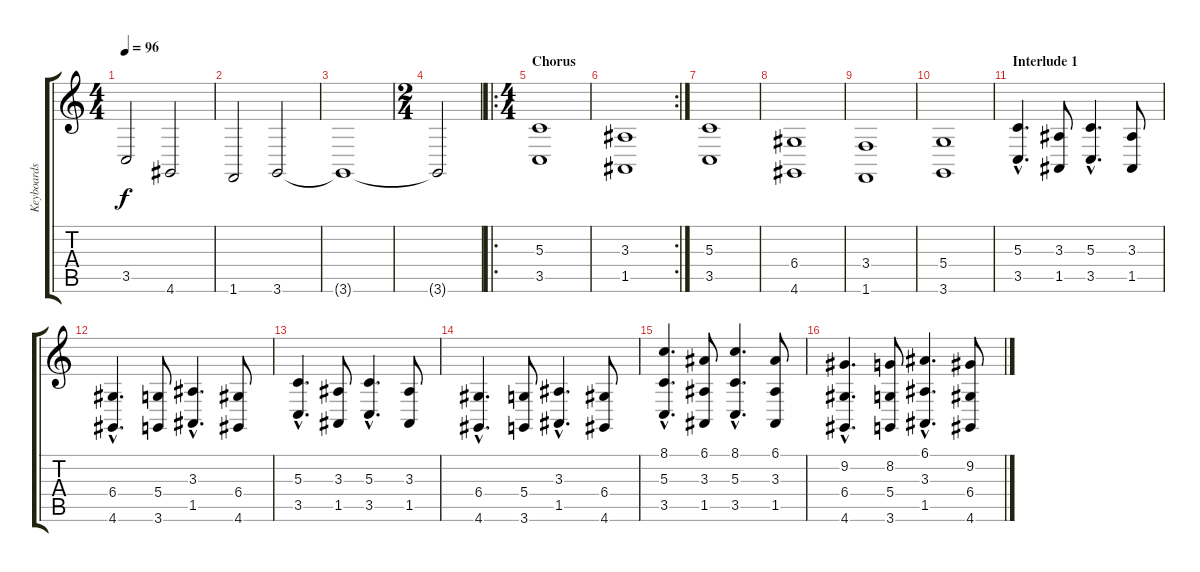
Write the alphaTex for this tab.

\track ("Keyboards" "Keyboards") {instrument stringensemble1}
\staff {score tabs}
\tuning (E4 B3 G3 D3 A2 E2) {hide}
\ts (4 4)
\tempo 96
\clef g2
\ks c
3.5.2{dy f} 4.6.2 |
1.6.2 3.6.2 |
3.6{t}.1 |
\ts (2 4)
3.6{t}.2 |
\ro
\ts (4 4)
\section ("" "Chorus")
(5.3 3.5).1 |
\rc 2
(3.3 1.5).1 |
(5.3 3.5).1 |
(6.4 4.6).1 |
(3.4 1.6).1 |
(5.4 3.6).1 |
\section ("" "Interlude 1")
(5.3{hac} 3.5{hac}).4{d} (3.3 1.5).8 (5.3{hac} 3.5{hac}).4{d} (3.3 1.5).8 |
(6.4{hac} 4.6{hac}).4{d} (5.4 3.6).8 (3.3{hac} 1.5{hac}).4{d} (6.4 4.6).8 |
(5.3{hac} 3.5{hac}).4{d} (3.3 1.5).8 (5.3{hac} 3.5{hac}).4{d} (3.3 1.5).8 |
(6.4{hac} 4.6{hac}).4{d} (5.4 3.6).8 (3.3{hac} 1.5{hac}).4{d} (6.4 4.6).8 |
(8.1{hac} 5.3{hac} 3.5{hac}).4{d} (6.1 3.3 1.5).8 (8.1{hac} 5.3{hac} 3.5{hac}).4{d} (6.1 3.3 1.5).8 |
(9.2{hac} 6.4{hac} 4.6{hac}).4{d} (8.2 5.4 3.6).8 (6.1{hac} 3.3{hac} 1.5{hac}).4{d} (9.2 6.4 4.6).8
